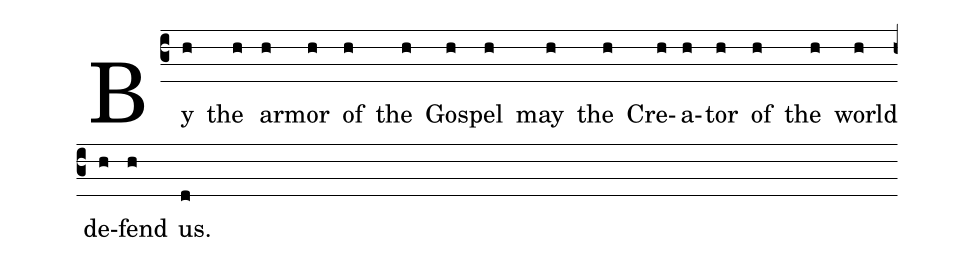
%%
(c3) By(h) the(h) ar(h)mor(h) of(h) the(h) Gos(h)pel(h) may(h) the(h) Cre(h)a(h)tor(h) of(h) the(h) world(h) de(h)fend(h) us.(d)
